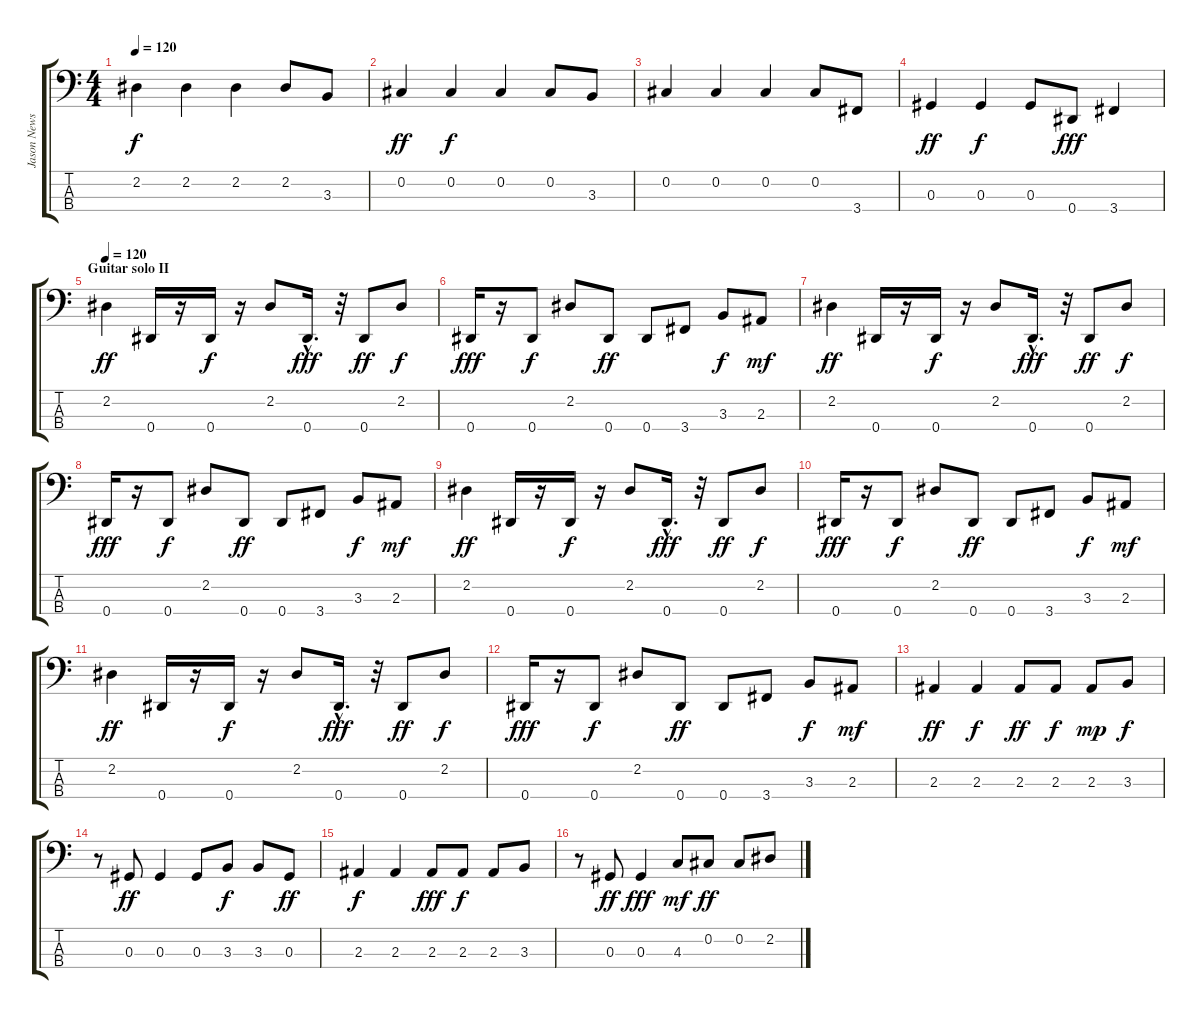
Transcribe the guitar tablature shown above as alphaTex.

\track ("Jason Newstead" "Jason News") {instrument electricbasspick}
\staff {score tabs}
\tuning (Gb2 Db2 Ab1 Eb1) {hide}
\ts (4 4)
\tempo 120
\clef f4
\ks c
2.2.4{dy f} 2.2.4 2.2.4 2.2.8 3.3.8 |
0.2.4{dy ff} 0.2.4{dy f} 0.2.4 0.2.8 3.3.8 |
0.2.4 0.2.4 0.2.4 0.2.8 3.4.8 |
0.3.4{dy ff} 0.3.4{dy f} 0.3.8 0.4.8{dy fff} 3.4.4 |
\section ("" "Guitar solo II")
\tempo 120
2.2.4{dy ff} 0.4.16 r.16 0.4.16{dy f} r.16 2.2.8 0.4{hac}.16{d dy fff} r.32 0.4.8{dy ff} 2.2.8{dy f} |
0.4.16{dy fff} r.16 0.4.8{dy f} 2.2.8 0.4.8{dy ff} 0.4.8 3.4.8 3.3.8{dy f} 2.3.8{dy mf} |
2.2.4{dy ff} 0.4.16 r.16 0.4.16{dy f} r.16 2.2.8 0.4{hac}.16{d dy fff} r.32 0.4.8{dy ff} 2.2.8{dy f} |
0.4.16{dy fff} r.16 0.4.8{dy f} 2.2.8 0.4.8{dy ff} 0.4.8 3.4.8 3.3.8{dy f} 2.3.8{dy mf} |
2.2.4{dy ff} 0.4.16 r.16 0.4.16{dy f} r.16 2.2.8 0.4{hac}.16{d dy fff} r.32 0.4.8{dy ff} 2.2.8{dy f} |
0.4.16{dy fff} r.16 0.4.8{dy f} 2.2.8 0.4.8{dy ff} 0.4.8 3.4.8 3.3.8{dy f} 2.3.8{dy mf} |
2.2.4{dy ff} 0.4.16 r.16 0.4.16{dy f} r.16 2.2.8 0.4{hac}.16{d dy fff} r.32 0.4.8{dy ff} 2.2.8{dy f} |
0.4.16{dy fff} r.16 0.4.8{dy f} 2.2.8 0.4.8{dy ff} 0.4.8 3.4.8 3.3.8{dy f} 2.3.8{dy mf} |
2.3.4{dy ff} 2.3.4{dy f} 2.3.8{dy ff} 2.3.8{dy f} 2.3.8{dy mp} 3.3.8{dy f} |
r.8 0.3.8{dy ff} 0.3.4 0.3.8 3.3.8{dy f} 3.3.8 0.3.8{dy ff} |
2.3.4{dy f} 2.3.4 2.3.8{dy fff} 2.3.8{dy f} 2.3.8 3.3.8 |
r.8 0.3.8{dy ff} 0.3.4{dy fff} 4.3.8{dy mf} 0.2.8{dy ff} 0.2.8 2.2.8
